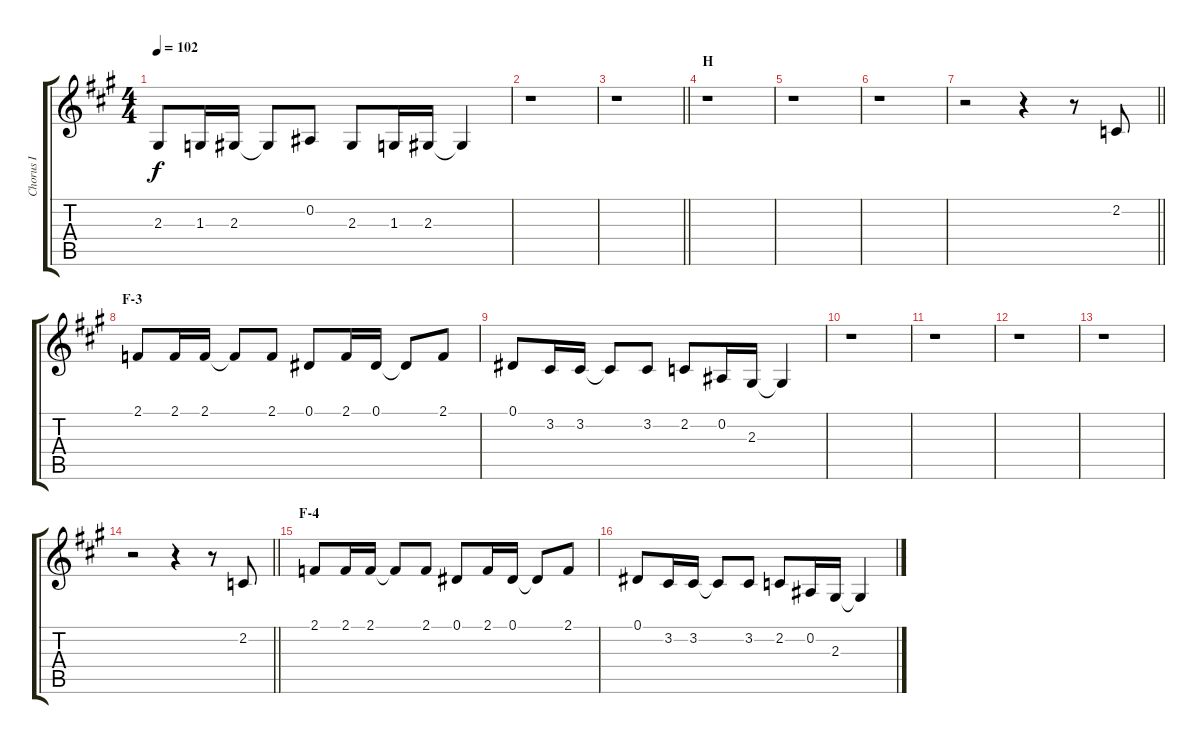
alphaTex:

\track ("Chorus I" "Chorus I") {instrument voiceoohs}
\staff {score tabs}
\tuning (Eb4 Bb3 Gb3 Db3 Ab2 Eb2) {hide}
\ts (4 4)
\tempo 102
\clef g2
\ks a
2.3.8{dy f} 1.3.16 2.3.16 2.3{t}.8 0.2.8 2.3.8 1.3.16 2.3.16 2.3{t}.4 |
r.1 |
\barLineRight lightlight
r.1 |
\section ("" "H")
r.1 |
r.1 |
r.1 |
\barLineRight lightlight
r.2 r.4 r.8 2.2.8 |
\section ("" "F-3")
2.1.8 2.1.16 2.1.16 2.1{t}.8 2.1.8 0.1.8 2.1.16 0.1.16 0.1{t}.8 2.1.8 |
0.1.8 3.2.16 3.2.16 3.2{t}.8 3.2.8 2.2.8 0.2.16 2.3.16 2.3{t}.4 |
r.1 |
r.1 |
r.1 |
r.1 |
\barLineRight lightlight
r.2 r.4 r.8 2.2.8 |
\section ("" "F-4")
2.1.8 2.1.16 2.1.16 2.1{t}.8 2.1.8 0.1.8 2.1.16 0.1.16 0.1{t}.8 2.1.8 |
0.1.8 3.2.16 3.2.16 3.2{t}.8 3.2.8 2.2.8 0.2.16 2.3.16 2.3{t}.4
